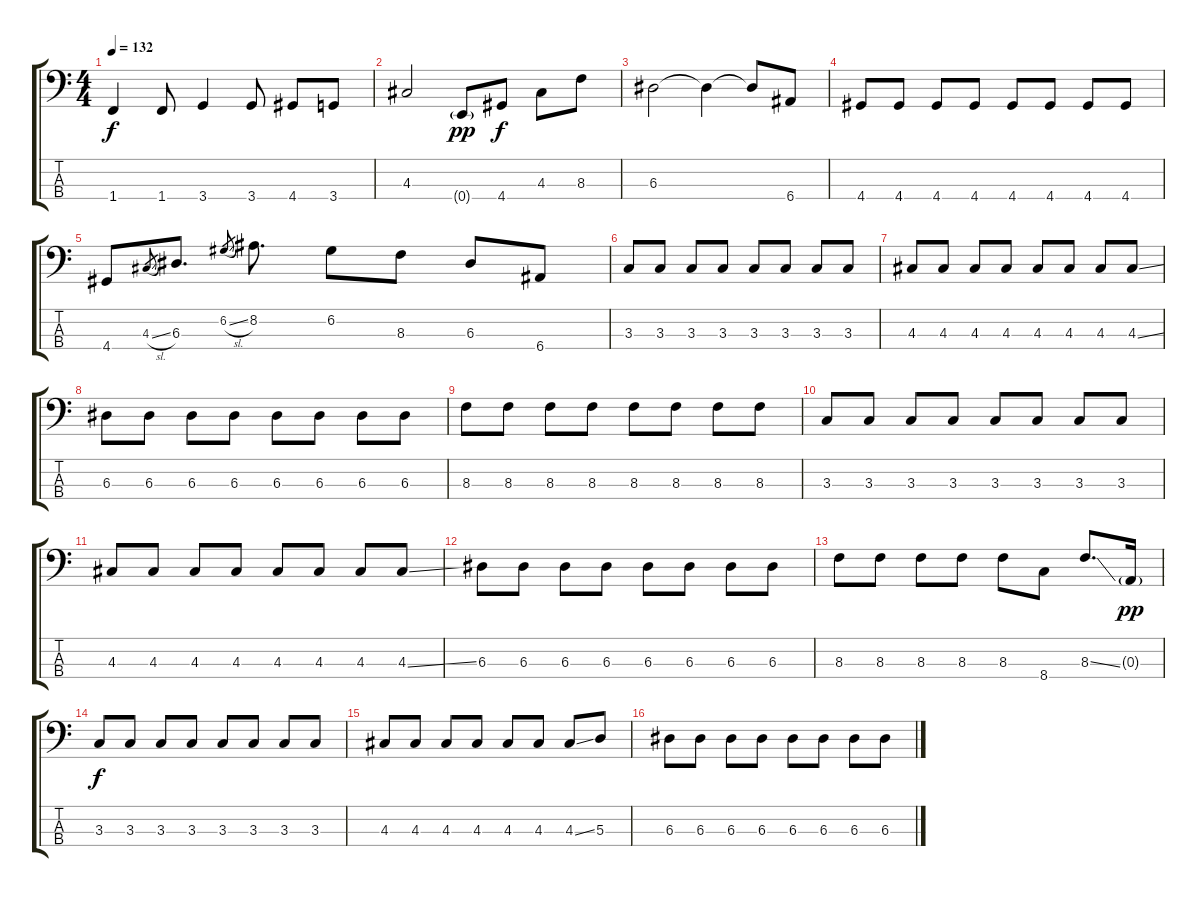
\track "" {instrument electricbassfinger}
\staff {score tabs}
\tuning (G2 D2 A1 E1) {hide}
\ts (4 4)
\tempo 132
\clef f4
\ks c
1.4.4{dy f} 1.4.8 3.4.4 3.4.8 4.4.8 3.4.8 |
4.3.2 0.4{g}.8{dy pp} 4.4.8{dy f} 4.3.8 8.3.8 |
6.3.2 6.3{t}.4 6.3{t}.8 6.4.8 |
4.4.8 4.4.8 4.4.8 4.4.8 4.4.8 4.4.8 4.4.8 4.4.8 |
4.4.8 4.3{sl}.8{gr} 6.3.8{d} 6.2{sl}.8{gr} 8.2.8{d} 6.2.8 8.3.8 6.3.8 6.4.8 |
3.3.8 3.3.8 3.3.8 3.3.8 3.3.8 3.3.8 3.3.8 3.3.8 |
4.3.8 4.3.8 4.3.8 4.3.8 4.3.8 4.3.8 4.3.8 4.3{ss}.8 |
6.3.8 6.3.8 6.3.8 6.3.8 6.3.8 6.3.8 6.3.8 6.3.8 |
8.3.8 8.3.8 8.3.8 8.3.8 8.3.8 8.3.8 8.3.8 8.3.8 |
3.3.8 3.3.8 3.3.8 3.3.8 3.3.8 3.3.8 3.3.8 3.3.8 |
4.3.8 4.3.8 4.3.8 4.3.8 4.3.8 4.3.8 4.3.8 4.3{ss}.8 |
6.3.8 6.3.8 6.3.8 6.3.8 6.3.8 6.3.8 6.3.8 6.3.8 |
8.3.8 8.3.8 8.3.8 8.3.8 8.3.8 8.4.8 8.3{ss}.8{d} 0.3{g}.16{dy pp} |
3.3.8{dy f} 3.3.8 3.3.8 3.3.8 3.3.8 3.3.8 3.3.8 3.3.8 |
4.3.8 4.3.8 4.3.8 4.3.8 4.3.8 4.3.8 4.3{ss}.8 5.3.8 |
6.3.8 6.3.8 6.3.8 6.3.8 6.3.8 6.3.8 6.3.8 6.3.8
